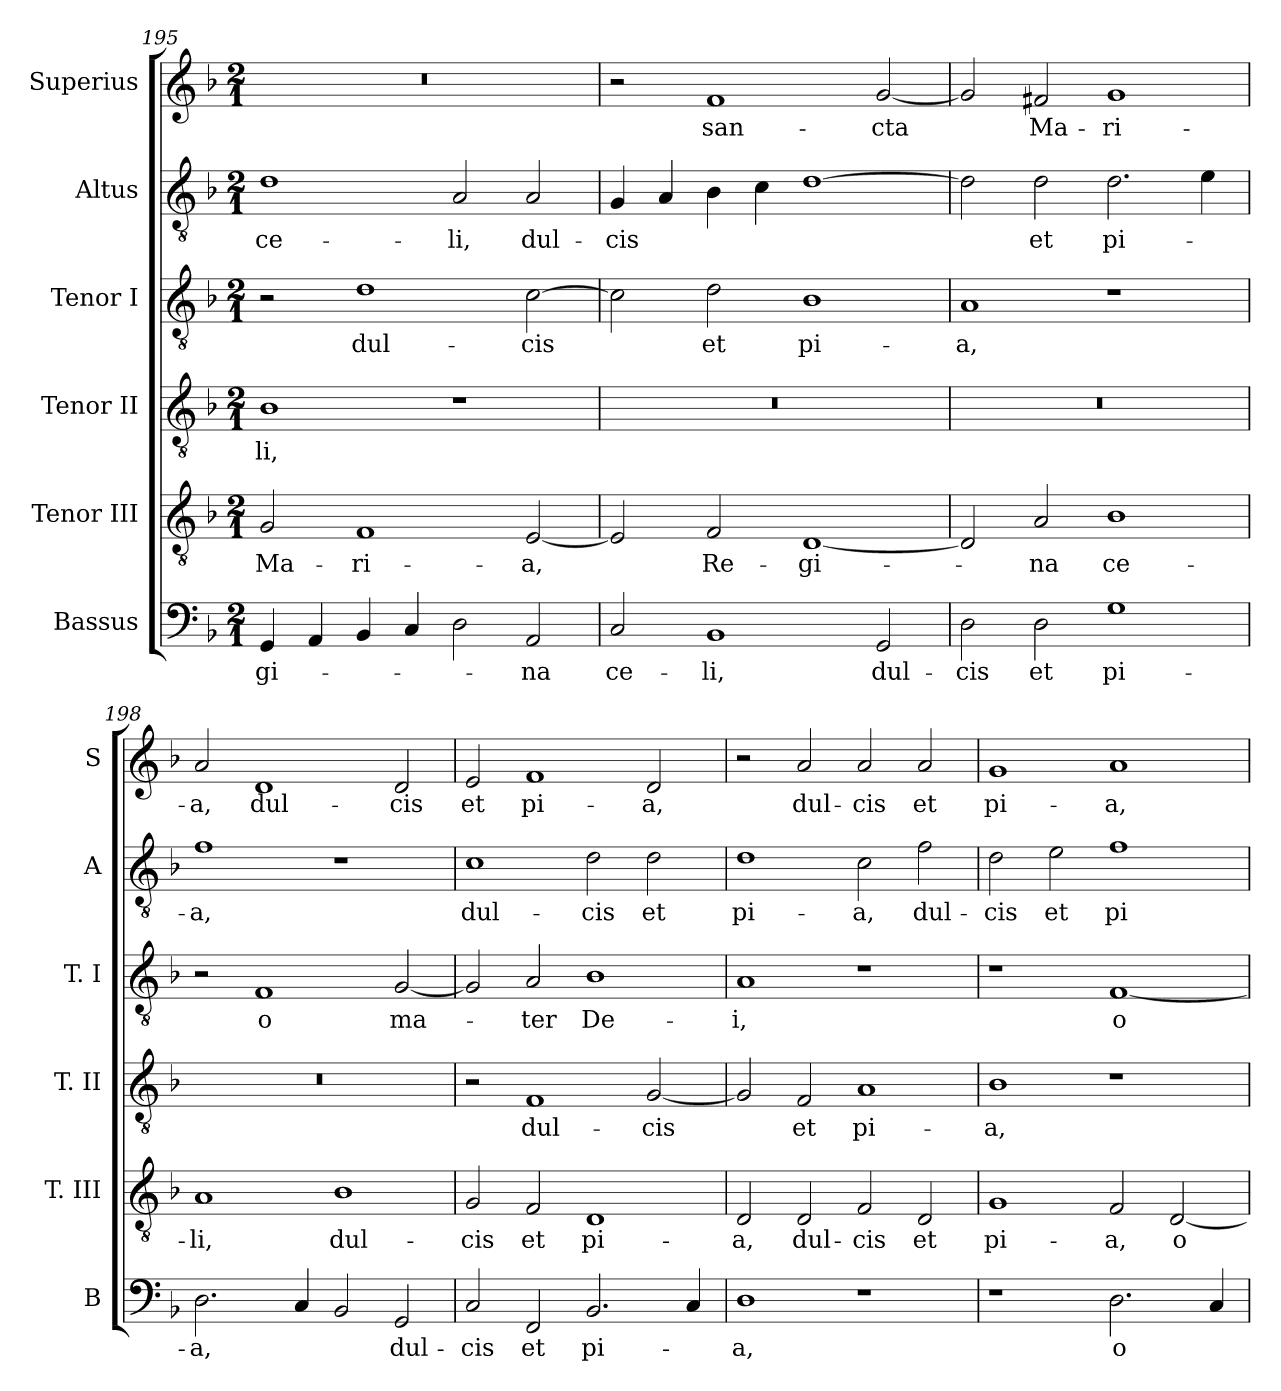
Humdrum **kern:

**kern	**text	**kern	**text	**kern	**text	**kern	**text	**kern	**text	**kern	**text
*part6	*part6	*part5	*part5	*part4	*part4	*part3	*part3	*part2	*part2	*part1	*part1
*staff6	*staff6	*staff5	*staff5	*staff4	*staff4	*staff3	*staff3	*staff2	*staff2	*staff1	*staff1
*I"Bassus	*	*I"Tenor III	*	*I"Tenor II	*	*I"Tenor I	*	*I"Altus	*	*I"Superius	*
*I'B	*	*I'T. III	*	*I'T. II	*	*I'T. I	*	*I'A	*	*I'S	*
*clefF4	*	*clefGv2	*	*clefGv2	*	*clefGv2	*	*clefGv2	*	*clefG2	*
*k[b-]	*	*k[b-]	*	*k[b-]	*	*k[b-]	*	*k[b-]	*	*k[b-]	*
*F:	*	*F:	*	*F:	*	*F:	*	*F:	*	*F:	*
*M2/1	*	*M2/1	*	*M2/1	*	*M2/1	*	*M2/1	*	*M2/1	*
=195	=195	=195	=195	=195	=195	=195	=195	=195	=195	=195	=195
4GG	-gi-	2G	Ma-	1B-	-li,	2r	.	1d	ce-	0r	.
4AA	.	.	.	.	.	.	.	.	.	.	.
4BB-	.	1F	-ri-	.	.	1d	dul-	.	.	.	.
4C	.	.	.	.	.	.	.	.	.	.	.
2D	.	.	.	1r	.	.	.	2A	-li,	.	.
2AA	-na	[2E	-a,	.	.	[2c	-cis	2A	dul-	.	.
=196	=196	=196	=196	=196	=196	=196	=196	=196	=196	=196	=196
2C	ce-	2E]	.	0r	.	2c]	.	4G	-cis	2r	.
.	.	.	.	.	.	.	.	4A	.	.	.
1BB-	-li,	2F	Re-	.	.	2d	et	4B-	.	1f	san-
.	.	.	.	.	.	.	.	4c	.	.	.
.	.	[1D	-gi-	.	.	1B-	pi-	[1d	.	.	.
2GG	dul-	.	.	.	.	.	.	.	.	[2g	-cta
=197	=197	=197	=197	=197	=197	=197	=197	=197	=197	=197	=197
2D	-cis	2D]	.	0r	.	1A	-a,	2d]	.	2g]	.
2D	et	2A	-na	.	.	.	.	2d	et	2f#X	Ma-
1G	pi-	1B-	ce-	.	.	1r	.	2.d	pi-	1g	-ri-
.	.	.	.	.	.	.	.	4e	.	.	.
=198	=198	=198	=198	=198	=198	=198	=198	=198	=198	=198	=198
2.D	-a,	1A	-li,	0r	.	2r	.	1f	-a,	2a	-a,
.	.	.	.	.	.	1F	o	.	.	1d	dul-
4C	.	.	.	.	.	.	.	.	.	.	.
2BB-	.	1B-	dul-	.	.	.	.	1r	.	.	.
2GG	dul-	.	.	.	.	[2G	ma-	.	.	2d	-cis
=199	=199	=199	=199	=199	=199	=199	=199	=199	=199	=199	=199
2C	-cis	2G	-cis	2r	.	2G]	.	1c	dul-	2e	et
2FF	et	2F	et	1F	dul-	2A	-ter	.	.	1f	pi-
2.BB-	pi-	1D	pi-	.	.	1B-	De-	2d	-cis	.	.
.	.	.	.	[2G	-cis	.	.	2d	et	2d	-a,
4C	.	.	.	.	.	.	.	.	.	.	.
=200	=200	=200	=200	=200	=200	=200	=200	=200	=200	=200	=200
1D	-a,	2D	-a,	2G]	.	1A	-i,	1d	pi-	2r	.
.	.	2D	dul-	2F	et	.	.	.	.	2a	dul-
1r	.	2F	-cis	1A	pi-	1r	.	2c	-a,	2a	-cis
.	.	2D	et	.	.	.	.	2f	dul-	2a	et
=201	=201	=201	=201	=201	=201	=201	=201	=201	=201	=201	=201
1r	.	1G	pi-	1B-	-a,	1r	.	2d	-cis	1g	pi-
.	.	.	.	.	.	.	.	2e	et	.	.
2.D	o	2F	-a,	1r	.	[1F	o	1f	pi-	1a	-a,
.	.	[2D	o	.	.	.	.	.	.	.	.
4C	.	.	.	.	.	.	.	.	.	.	.
=	=	=	=	=	=	=	=	=	=	=	=
*-	*-	*-	*-	*-	*-	*-	*-	*-	*-	*-	*-
